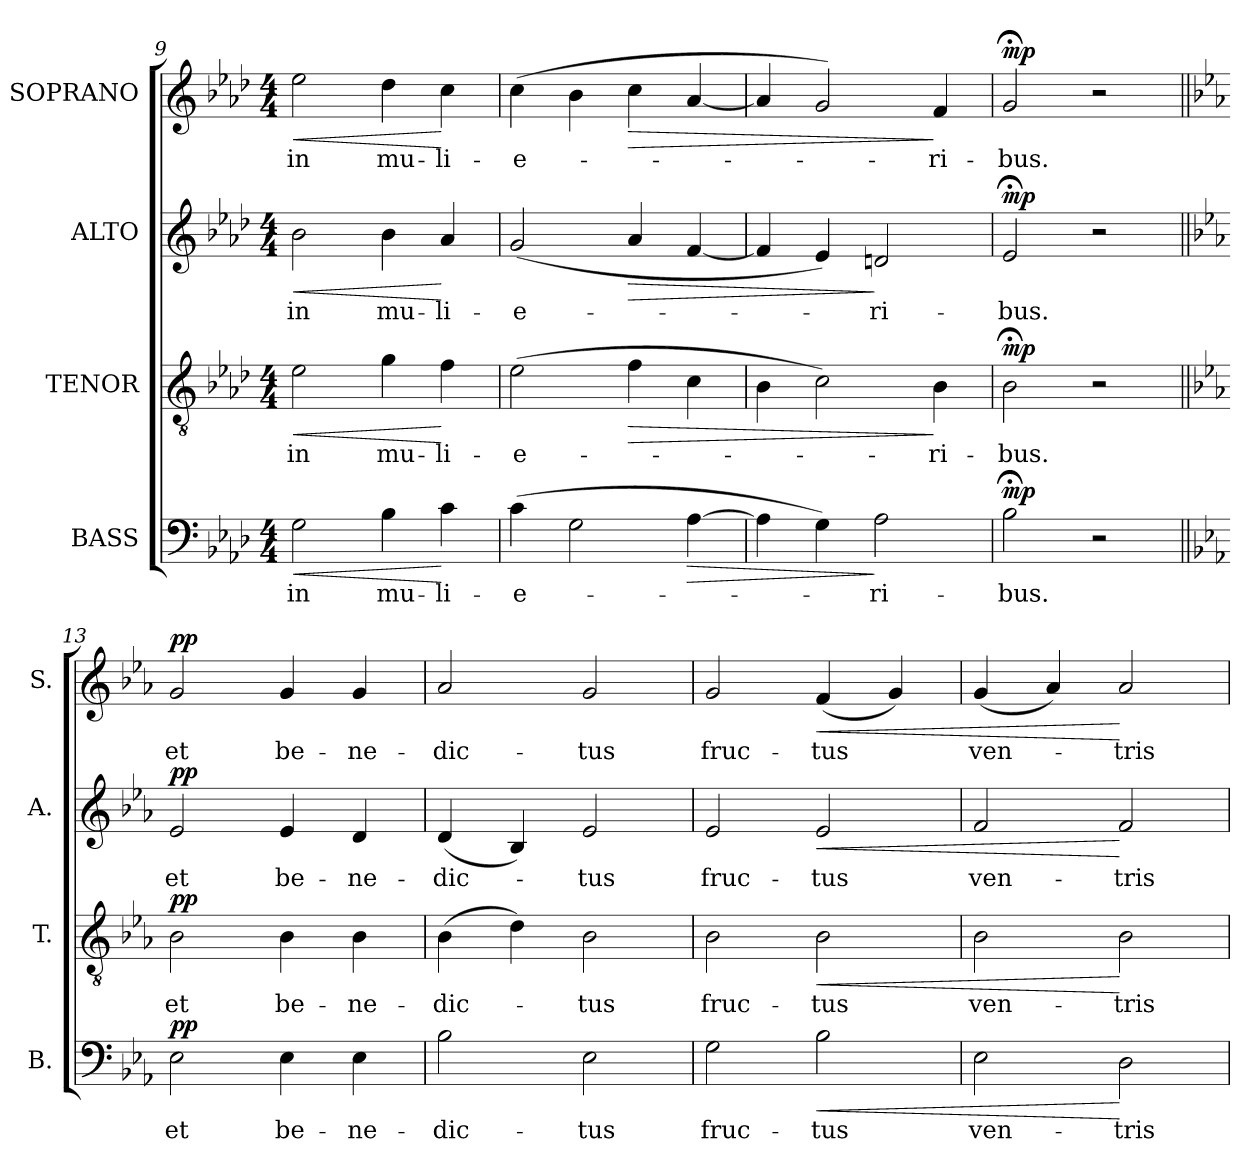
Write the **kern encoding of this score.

**kern	**text	**dynam	**kern	**text	**dynam	**kern	**text	**dynam	**kern	**text	**dynam
*part4	*part4	*part4	*part3	*part3	*part3	*part2	*part2	*part2	*part1	*part1	*part1
*staff4	*staff4	*staff4	*staff3	*staff3	*staff3	*staff2	*staff2	*staff2	*staff1	*staff1	*staff1
*I"BASS	*	*	*I"TENOR	*	*	*I"ALTO	*	*	*I"SOPRANO	*	*
*I'B.	*	*	*I'T.	*	*	*I'A.	*	*	*I'S.	*	*
!!LO:LB:g=z
*clefF4	*	*	*clefGv2	*	*	*clefG2	*	*	*clefG2	*	*
*	*	*	*ITrd7c12	*	*	*	*	*	*	*	*
*k[b-e-a-d-]	*	*	*k[b-e-a-d-]	*	*	*k[b-e-a-d-]	*	*	*k[b-e-a-d-]	*	*
*f:	*	*	*f:	*	*	*f:	*	*	*f:	*	*
*M4/4	*	*	*M4/4	*	*	*M4/4	*	*	*M4/4	*	*
=9	=9	=9	=9	=9	=9	=9	=9	=9	=9	=9	=9
!	!LO:LY:b:color=#000000	!LO:HP:b	!	!	!	!	!	!	!	!	!
!	!	!	!	!LO:LY:b:color=#000000	!LO:HP:b	!	!	!	!	!	!
!	!	!	!	!	!	!	!LO:LY:b:color=#000000	!LO:HP:b	!	!	!
!	!	!	!	!	!	!	!	!	!	!LO:LY:b:color=#000000	!LO:HP:b
2Gi\	in	<	2E-i\	in	<	2b-i\	in	<	2ee-i\	in	<
!	!LO:LY:b:color=#000000	!	!	!	!	!	!	!	!	!	!
!	!	!	!	!LO:LY:b:color=#000000	!	!	!	!	!	!	!
!	!	!	!	!	!	!	!LO:LY:b:color=#000000	!	!	!	!
!	!	!	!	!	!	!	!	!	!	!LO:LY:b:color=#000000	!
4B-i\	mu-	.	4Gi\	mu-	.	4b-i\	mu-	.	4dd-i\	mu-	.
!	!LO:LY:b:color=#000000	!	!	!	!	!	!	!	!	!	!
!	!	!	!	!LO:LY:b:color=#000000	!	!	!	!	!	!	!
!	!	!	!	!	!	!	!LO:LY:b:color=#000000	!	!	!	!
!	!	!	!	!	!	!	!	!	!	!LO:LY:b:color=#000000	!
4ci\	-li-	[	4Fi\	-li-	[	4a-i/	-li-	[	4cci\	-li-	[
=10	=10	=10	=10	=10	=10	=10	=10	=10	=10	=10	=10
!	!LO:LY:b:color=#000000	!	!	!	!	!	!	!	!	!	!
!	!	!	!	!LO:LY:b:color=#000000	!	!	!	!	!	!	!
!	!	!	!	!	!	!	!LO:LY:b:color=#000000	!	!	!	!
!	!	!	!	!	!	!	!	!	!	!LO:LY:b:color=#000000	!
(4ci\	-e-	.	(2E-i\	-e-	.	(2gi/	-e-	.	(4cci\	-e-	.
2Gi\	.	.	.	.	.	.	.	.	4b-i\	.	.
!	!	!	!	!	!LO:HP:b	!	!	!LO:HP:b	!	!	!LO:HP:b
.	.	.	4Fi\	.	>	4a-i/	.	>	4cci\	.	>
!	!	!LO:HP:b	!	!	!	!	!	!	!	!	!
[>4A-i\	.	>	4Ci\	.	.	[<4fi/	.	.	[<4a-i/	.	.
=11	=11	=11	=11	=11	=11	=11	=11	=11	=11	=11	=11
4A-i\]	.	.	4BB-i\	.	.	4fi/]	.	.	4a-i/]	.	.
4Gi\)	.	.	2Ci\)	.	.	4e-i/)	.	.	2gi/)	.	.
!	!LO:LY:b:color=#000000	!	!	!	!	!	!	!	!	!	!
!	!	!	!	!	!	!	!LO:LY:b:color=#000000	!	!	!	!
2A-i\	-ri-	]	.	.	.	2dni/	-ri-	]	.	.	.
!	!	!	!	!LO:LY:b:color=#000000	!	!	!	!	!	!	!
!	!	!	!	!	!	!	!	!	!	!LO:LY:b:color=#000000	!
.	.	.	4BB-i\	-ri-	]	.	.	.	4fi/	-ri-	]
=12	=12	=12	=12	=12	=12	=12	=12	=12	=12	=12	=12
!	!LO:LY:b:color=#000000	!	!	!	!	!	!	!	!	!	!
!	!	!	!	!LO:LY:b:color=#000000	!	!	!	!	!	!	!
!	!	!	!	!	!	!	!LO:LY:b:color=#000000	!	!	!	!
!	!	!	!	!	!	!	!	!	!	!LO:LY:b:color=#000000	!
2B-;i\	-bus.	mp	2BB-;i\	-bus.	mp	2e-;i/	-bus.	mp	2g;i/	-bus.	mp
2r	.	.	2r	.	.	2r	.	.	2r	.	.
=13||	=13||	=13||	=13||	=13||	=13||	=13||	=13||	=13||	=13||	=13||	=13||
*k[b-e-a-]	*	*	*k[b-e-a-]	*	*	*k[b-e-a-]	*	*	*k[b-e-a-]	*	*
*E-:	*	*	*E-:	*	*	*E-:	*	*	*E-:	*	*
!	!LO:LY:b:color=#000000	!	!	!	!	!	!	!	!	!	!
!	!	!	!	!LO:LY:b:color=#000000	!	!	!	!	!	!	!
!	!	!	!	!	!	!	!LO:LY:b:color=#000000	!	!	!	!
!	!	!	!	!	!	!	!	!	!	!LO:LY:b:color=#000000	!
2E-i\	et	pp	2BB-i\	et	pp	2e-i/	et	pp	2gi/	et	pp
!	!LO:LY:b:color=#000000	!	!	!	!	!	!	!	!	!	!
!	!	!	!	!LO:LY:b:color=#000000	!	!	!	!	!	!	!
!	!	!	!	!	!	!	!LO:LY:b:color=#000000	!	!	!	!
!	!	!	!	!	!	!	!	!	!	!LO:LY:b:color=#000000	!
4E-i\	be-	.	4BB-i\	be-	.	4e-i/	be-	.	4gi/	be-	.
!	!LO:LY:b:color=#000000	!	!	!	!	!	!	!	!	!	!
!	!	!	!	!LO:LY:b:color=#000000	!	!	!	!	!	!	!
!	!	!	!	!	!	!	!LO:LY:b:color=#000000	!	!	!	!
!	!	!	!	!	!	!	!	!	!	!LO:LY:b:color=#000000	!
4E-i\	-ne-	.	4BB-i\	-ne-	.	4di/	-ne-	.	4gi/	-ne-	.
=14	=14	=14	=14	=14	=14	=14	=14	=14	=14	=14	=14
!	!LO:LY:b:color=#000000	!	!	!	!	!	!	!	!	!	!
!	!	!	!	!LO:LY:b:color=#000000	!	!	!	!	!	!	!
!	!	!	!	!	!	!	!LO:LY:b:color=#000000	!	!	!	!
!	!	!	!	!	!	!	!	!	!	!LO:LY:b:color=#000000	!
2B-i\	-dic-	.	(4BB-i\	-dic-	.	(4di/	-dic-	.	2a-i/	-dic-	.
.	.	.	4Di\)	.	.	4B-i/)	.	.	.	.	.
!	!LO:LY:b:color=#000000	!	!	!	!	!	!	!	!	!	!
!	!	!	!	!LO:LY:b:color=#000000	!	!	!	!	!	!	!
!	!	!	!	!	!	!	!LO:LY:b:color=#000000	!	!	!	!
!	!	!	!	!	!	!	!	!	!	!LO:LY:b:color=#000000	!
2E-i\	-tus	.	2BB-i\	-tus	.	2e-i/	-tus	.	2gi/	-tus	.
=15	=15	=15	=15	=15	=15	=15	=15	=15	=15	=15	=15
!	!LO:LY:b:color=#000000	!	!	!	!	!	!	!	!	!	!
!	!	!	!	!LO:LY:b:color=#000000	!	!	!	!	!	!	!
!	!	!	!	!	!	!	!LO:LY:b:color=#000000	!	!	!	!
!	!	!	!	!	!	!	!	!	!	!LO:LY:b:color=#000000	!
2Gi\	fruc-	.	2BB-i\	fruc-	.	2e-i/	fruc-	.	2gi/	fruc-	.
!	!LO:LY:b:color=#000000	!LO:HP:b	!	!	!	!	!	!	!	!	!
!	!	!	!	!LO:LY:b:color=#000000	!LO:HP:b	!	!	!	!	!	!
!	!	!	!	!	!	!	!LO:LY:b:color=#000000	!LO:HP:b	!	!	!
!	!	!	!	!	!	!	!	!	!	!LO:LY:b:color=#000000	!LO:HP:b
2B-i\	-tus	<	2BB-i\	-tus	<	2e-i/	-tus	<	(4fi/	-tus	<
.	.	.	.	.	.	.	.	.	4gi/)	.	.
=16	=16	=16	=16	=16	=16	=16	=16	=16	=16	=16	=16
!	!LO:LY:b:color=#000000	!	!	!	!	!	!	!	!	!	!
!	!	!	!	!LO:LY:b:color=#000000	!	!	!	!	!	!	!
!	!	!	!	!	!	!	!LO:LY:b:color=#000000	!	!	!	!
!	!	!	!	!	!	!	!	!	!	!LO:LY:b:color=#000000	!
2E-i\	ven-	.	2BB-i\	ven-	.	2fi/	ven-	.	(4gi/	ven-	.
.	.	.	.	.	.	.	.	.	4a-i/)	.	.
!	!LO:LY:b:color=#000000	!	!	!	!	!	!	!	!	!	!
!	!	!	!	!LO:LY:b:color=#000000	!	!	!	!	!	!	!
!	!	!	!	!	!	!	!LO:LY:b:color=#000000	!	!	!	!
!	!	!	!	!	!	!	!	!	!	!LO:LY:b:color=#000000	!
2Di\	-tris	[	2BB-i\	-tris	[	2fi/	-tris	[	2a-i/	-tris	[
=	=	=	=	=	=	=	=	=	=	=	=
*-	*-	*-	*-	*-	*-	*-	*-	*-	*-	*-	*-
